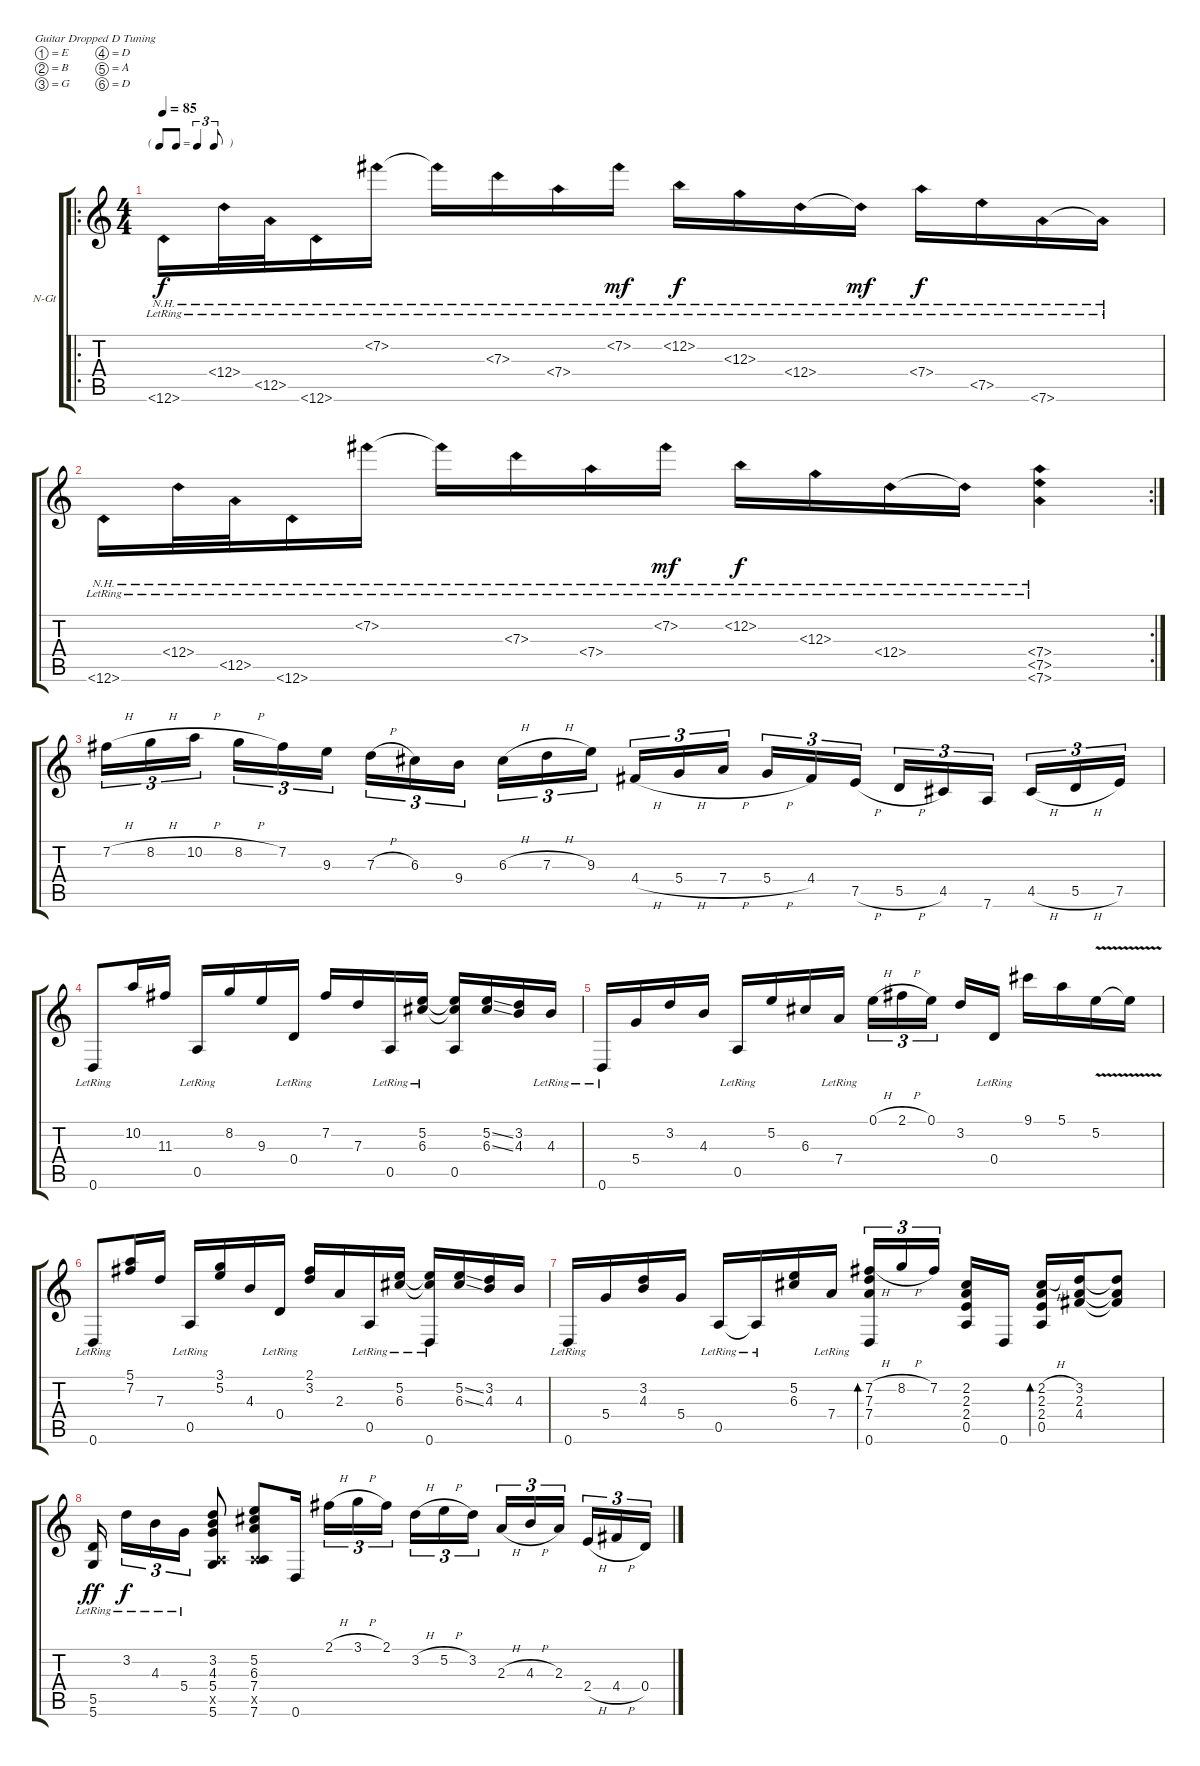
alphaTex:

\bracketExtendMode groupsimilarinstruments
\firstSystemTrackNameOrientation horizontal
\otherSystemsTrackNameOrientation horizontal
\track ("Acoustic Gtr.1  DADGBE" "N-Gt") {instrument acousticguitarnylon}
\staff {score tabs}
\tuning (E4 B3 G3 D3 A2 D2)
\ro
\ts (4 4)
\tf triplet8th
\tempo 85
\clef g2
\ks c
12.6{nh lr}.16{dy f instrument acousticguitarnylon} 12.4{nh lr}.32 12.5{nh lr}.32 12.6{nh lr}.16 7.2{nh lr}.16 7.2{nh lr t}.16 7.3{nh lr}.16 7.4{nh lr}.16 7.2{nh lr}.16{dy mf} 12.2{nh lr}.16{dy f} 12.3{nh lr}.16 12.4{nh lr}.16 12.4{nh lr t}.16{dy mf} 7.4{nh lr}.16{dy f} 7.5{nh lr}.16 7.6{nh lr}.16 7.6{nh lr t}.16 |
\rc 2
12.6{nh lr}.16 12.4{nh lr}.32 12.5{nh lr}.32 12.6{nh lr}.16 7.2{nh lr}.16 7.2{nh lr t}.16 7.3{nh lr}.16 7.4{nh lr}.16 7.2{nh lr}.16{dy mf} 12.2{nh lr}.16{dy f} 12.3{nh lr}.16 12.4{nh lr}.16 12.4{nh lr t}.16 (7.4{nh lr} 7.5{nh lr} 7.6{nh lr}).4 |
7.2{h}.16{tu (3 2)} 8.2{h}.16{tu (3 2)} 10.2{h}.16{tu (3 2)} 8.2{h}.16{tu (3 2)} 7.2.16{tu (3 2)} 9.3.16{tu (3 2)} 7.3{h}.16{tu (3 2)} 6.3.16{tu (3 2)} 9.4.16{tu (3 2)} 6.3{h}.16{tu (3 2)} 7.3{h}.16{tu (3 2)} 9.3.16{tu (3 2)} 4.4{h}.16{tu (3 2)} 5.4{h}.16{tu (3 2)} 7.4{h}.16{tu (3 2)} 5.4{h}.16{tu (3 2)} 4.4.16{tu (3 2)} 7.5{h}.16{tu (3 2)} 5.5{h}.16{tu (3 2)} 4.5.16{tu (3 2)} 7.6.16{tu (3 2)} 4.5{h}.16{tu (3 2)} 5.5{h}.16{tu (3 2)} 7.5.16{tu (3 2)} |
0.6{lr}.8 10.2.16 11.3.16 0.5{lr}.16 8.2.16 9.3.16 0.4{lr}.16 7.2.16 7.3.16 0.5{lr}.16 (5.2{lr} 6.3{lr}).16 (5.2{t} 6.3{t} 0.5).16 (5.2{ss} 6.3{ss}).16 (3.2 4.3).16 4.3{lr}.16 |
0.6{lr}.16 5.4.16 3.2.16 4.3.16 0.5{lr}.16 5.2.16 6.3.16 7.4{lr}.16 0.1{h}.16{tu (3 2)} 2.1{h}.16{tu (3 2)} 0.1.16{tu (3 2)} 3.2.16 0.4{lr}.16 9.1.16 5.1.16 5.2{v}.16 5.2{v t}.16 |
0.6{lr}.8 (5.1 7.2).16 7.3.16 0.5{lr}.16 (3.1 5.2).16 4.3.16 0.4{lr}.16 (2.1 3.2).16 2.3.16 0.5{lr}.16 (5.2{lr} 6.3{lr}).16 (5.2{t} 6.3{t} 0.6{lr}).16 (5.2{ss} 6.3{ss}).16 (3.2 4.3).16 4.3.16 |
0.6{lr}.16 5.4.16 (3.2 4.3).16 5.4.16 0.5{lr}.16 0.5{lr t}.16 (6.3 5.2).16 7.4{lr}.16 (7.3 0.6 7.4 7.2{h}).16{tu (3 2) bd 60} 8.2{h}.16{tu (3 2)} 7.2.16{tu (3 2)} (2.2 2.3 2.4 0.5).16 0.6.16 (2.2{h} 2.3 2.4 0.5).16{bd 98} (3.2 2.3 4.4).16 (3.2{t} 2.3{t} 4.4{t}).8 |
(5.5{lr} 5.6{lr}).16{dy ff} 3.2{lr}.16{tu (3 2) dy f} 4.3{lr}.16{tu (3 2)} 5.4{lr}.16{tu (3 2)} (3.2 4.3 5.4 0.5{x} 5.6).8 (5.2 6.3 7.4 0.5{x} 7.6).8 0.6.16 2.1{h}.16{tu (3 2)} 3.1{h}.16{tu (3 2)} 2.1.16{tu (3 2)} 3.2{h}.16{tu (3 2)} 5.2{h}.16{tu (3 2)} 3.2.16{tu (3 2)} 2.3{h}.16{tu (3 2)} 4.3{h}.16{tu (3 2)} 2.3.16{tu (3 2)} 2.4{h}.16{tu (3 2)} 4.4{h}.16{tu (3 2)} 0.4.16{tu (3 2)}
